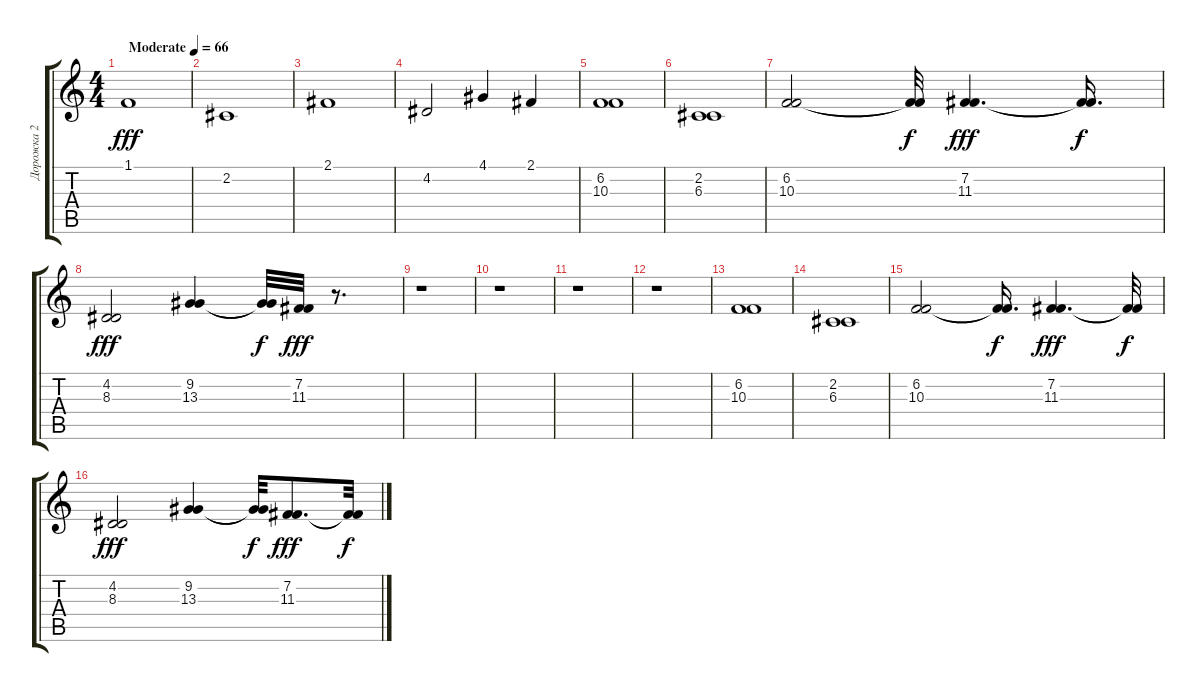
\track ("Дорожка 2" "Дорожка 2") {instrument stringensemble2}
\staff {score tabs}
\tuning (E4 B3 G3 D3 A2 E2) {hide}
\ts (4 4)
\tempo (66 "Moderate")
\clef g2
\ks c
1.1.1{dy fff instrument stringensemble2} |
2.2.1 |
2.1.1 |
4.2.2 4.1.4 2.1.4 |
(6.2 10.3).1 |
(2.2 6.3).1 |
(6.2 10.3).2 (6.2{t} 10.3{t}).32{dy f} (7.2 11.3).4{d dy fff} (7.2{t} 11.3{t}).16{d dy f} |
(4.2 8.3).2{dy fff} (9.2 13.3).4 (9.2{t} 13.3{t}).32{dy f} (7.2 11.3).32{dy fff} r.8{d} |
r.1 |
r.1 |
r.1 |
r.1 |
(6.2 10.3).1 |
(2.2 6.3).1 |
(6.2 10.3).2 (6.2{t} 10.3{t}).16{d dy f} (7.2 11.3).4{d dy fff} (7.2{t} 11.3{t}).32{dy f} |
(4.2 8.3).2{dy fff} (9.2 13.3).4 (9.2{t} 13.3{t}).32{dy f} (7.2 11.3).8{d dy fff} (7.2{t} 11.3{t}).32{dy f}
